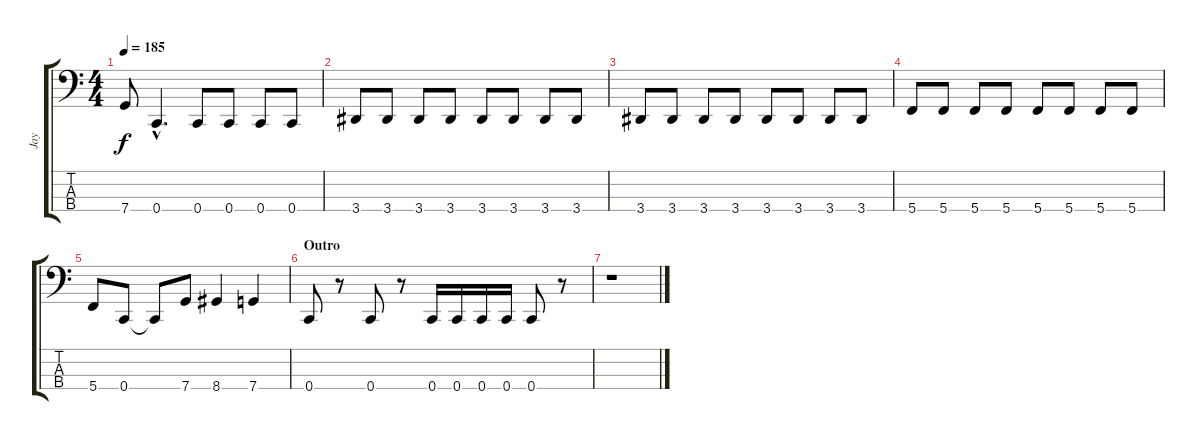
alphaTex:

\track ("Jay" "Jay") {instrument electricbasspick}
\staff {score tabs}
\tuning (F2 C2 G1 C1) {hide}
\ts (4 4)
\tempo 185
\clef f4
\ks c
7.4{t}.8{dy f} 0.4{hac}.4{d} 0.4.8 0.4.8 0.4.8 0.4.8 |
3.4.8 3.4.8 3.4.8 3.4.8 3.4.8 3.4.8 3.4.8 3.4.8 |
3.4.8 3.4.8 3.4.8 3.4.8 3.4.8 3.4.8 3.4.8 3.4.8 |
5.4.8 5.4.8 5.4.8 5.4.8 5.4.8 5.4.8 5.4.8 5.4.8 |
5.4.8 0.4.8 0.4{t}.8 7.4.8 8.4.4 7.4.4 |
\section ("" "Outro")
0.4.8 r.8 0.4.8 r.8 0.4.16 0.4.16 0.4.16 0.4.16 0.4.8 r.8 |
r.1
